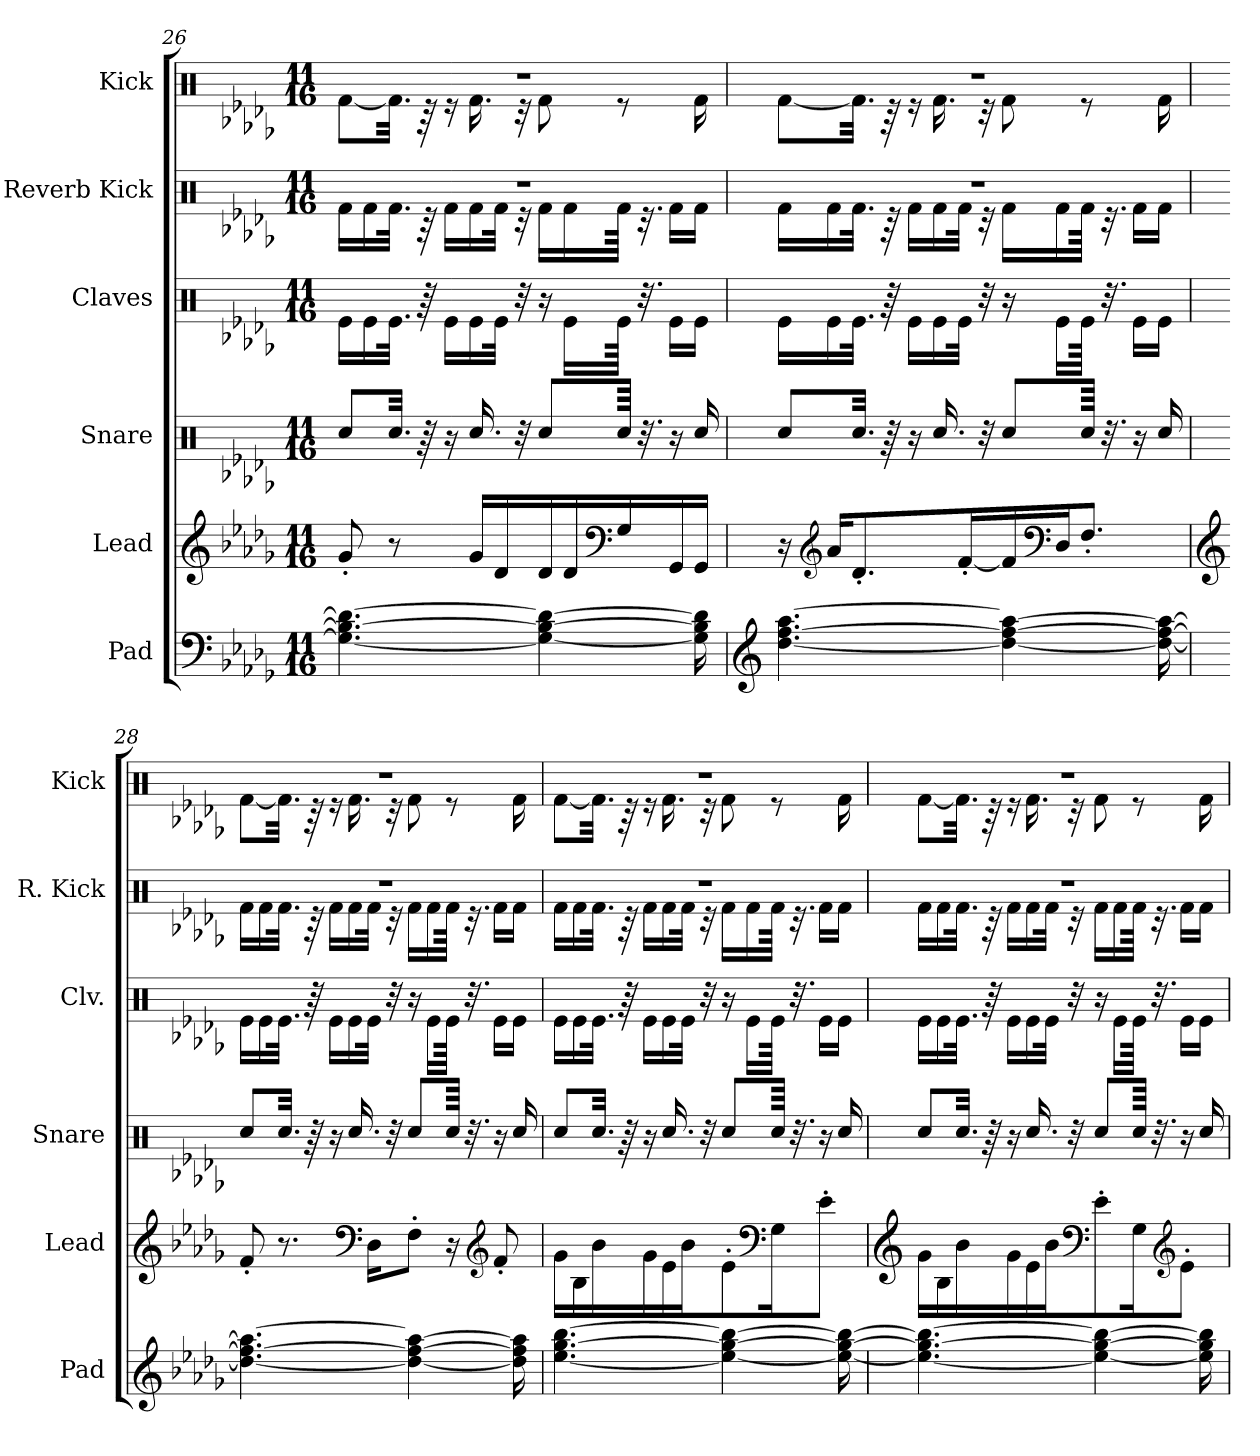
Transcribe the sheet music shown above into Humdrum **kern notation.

**kern	**kern	**kern	**kern	**kern	**kern
*part6	*part5	*part4	*part3	*part2	*part1
*staff6	*staff5	*staff4	*staff3	*staff2	*staff1
*I"Pad	*I"Lead	*I"Snare	*I"Claves	*I"Reverb Kick	*I"Kick
*I'Pad	*I'Lead	*I'Snare	*I'Clv.	*I'R. Kick	*I'Kick
*clefF4	*clefG2	*clefX	*clefX	*clefX	*clefX
*k[b-e-a-d-g-]	*k[b-e-a-d-g-]	*k[b-e-a-d-g-]	*k[b-e-a-d-g-]	*k[b-e-a-d-g-]	*k[b-e-a-d-g-]
*M11/16	*M11/16	*M11/16	*M11/16	*M11/16	*M11/16
=26	=26	=26	=26	=26	=26
*	*	*	*	*^	*^
4.G-\_ 4.B-\_ 4.d-\_	8g-'/	8Rcc/L	16Re\LL	16%11r	16Rf\LL	16%11r	[8Rf\L
.	.	.	16Re\	.	16Rf\	.	.
.	8r	32.Rcc/Jkk	32.Re\JJk	.	32.Rf\JJk	.	32.Rf\Jkk]
.	.	64r	64r	.	64r	.	64r
.	.	16r	16Re\LL	.	16Rf\LL	.	16r
.	16g-/LL	16.Rcc/	16Re\	.	16Rf\	.	16.Rf\
.	16d-/	.	32Re\JJk	.	32Rf\JJk	.	.
.	.	32r	32r	.	32r	.	32r
4G-\_ 4B-\_ 4d-\_	16d-/	8Rcc/L	16r	.	16Rf\LL	.	8Rf\
.	16d-/	.	16Re\LL	.	16Rf\	.	.
*	*clefF4	*	*	*	*	*	*
.	16G-/	64Rcc/Jkkk	64Re\JJkk	.	64Rf\JJkk	.	8r
.	.	32.r	32.r	.	32.r	.	.
.	16GG-/	16r	16Re\LL	.	16Rf\LL	.	.
16G-\] 16B-\] 16d-\]	16GG-/JJ	16Rcc/	16Re\JJ	.	16Rf\JJ	.	16Rf\
!!LO:LB:g=z	!!
=27	=27	=27	=27	=27	=27	=27	=27
*clefG2	*	*	*	*	*	*	*
[4.dd-\ [4.ff\ [4.aa-\	16r	8Rcc/L	16Re\LL	16%11r	16Rf\LL	16%11r	[8Rf\L
*	*clefG2	*	*	*	*	*	*
.	16a-/KL	.	16Re\	.	16Rf\	.	.
.	8.d-'/	32.Rcc/Jkk	32.Re\JJk	.	32.Rf\JJk	.	32.Rf\Jkk]
.	.	64r	64r	.	64r	.	64r
.	.	16r	16Re\LL	.	16Rf\LL	.	16r
.	.	16.Rcc/	16Re\	.	16Rf\	.	16.Rf\
.	[16f'/L	.	32Re\JJk	.	32Rf\JJk	.	.
.	.	32r	32r	.	32r	.	32r
4dd-\_ 4ff\_ 4aa-\_	16f/]	8Rcc/L	16r	.	16Rf\LL	.	8Rf\
*	*clefF4	*	*	*	*	*	*
.	16D-/J	.	16Re\LL	.	16Rf\	.	.
.	8.F'/J	64Rcc/Jkkk	64Re\JJkk	.	64Rf\JJkk	.	8r
.	.	32.r	32.r	.	32.r	.	.
.	.	16r	16Re\LL	.	16Rf\LL	.	.
16dd-\_ 16ff\_ 16aa-\_	.	16Rcc/	16Re\JJ	.	16Rf\JJ	.	16Rf\
=28	=28	=28	=28	=28	=28	=28	=28
*	*clefG2	*	*	*	*	*	*
4.dd-\_ 4.ff\_ 4.aa-\_	8f'/	8Rcc/L	16Re\LL	16%11r	16Rf\LL	16%11r	[8Rf\L
.	.	.	16Re\	.	16Rf\	.	.
.	8.r	32.Rcc/Jkk	32.Re\JJk	.	32.Rf\JJk	.	32.Rf\Jkk]
.	.	64r	64r	.	64r	.	64r
.	.	16r	16Re\LL	.	16Rf\LL	.	16r
.	.	16.Rcc/	16Re\	.	16Rf\	.	16.Rf\
*	*clefF4	*	*	*	*	*	*
.	16D-\KL	.	32Re\JJk	.	32Rf\JJk	.	.
.	.	32r	32r	.	32r	.	32r
4dd-\_ 4ff\_ 4aa-\_	8F'\J	8Rcc/L	16r	.	16Rf\LL	.	8Rf\
.	.	.	16Re\LL	.	16Rf\	.	.
.	16r	64Rcc/Jkkk	64Re\JJkk	.	64Rf\JJkk	.	8r
.	.	32.r	32.r	.	32.r	.	.
*	*clefG2	*	*	*	*	*	*
.	8f'/	16r	16Re\LL	.	16Rf\LL	.	.
16dd-\] 16ff\] 16aa-\]	.	16Rcc/	16Re\JJ	.	16Rf\JJ	.	16Rf\
!!LO:PB:g=z	!!
=29	=29	=29	=29	=29	=29	=29	=29
[4.ee-\ [4.gg-\ [4.bb-\	16g-\LL	8Rcc/L	16Re\LL	16%11r	16Rf\LL	16%11r	[8Rf\L
.	16B-\	.	16Re\	.	16Rf\	.	.
.	16b-\	32.Rcc/Jkk	32.Re\JJk	.	32.Rf\JJk	.	32.Rf\Jkk]
.	.	64r	64r	.	64r	.	64r
.	16g-\	16r	16Re\LL	.	16Rf\LL	.	16r
.	16e-\	16.Rcc/	16Re\	.	16Rf\	.	16.Rf\
.	16b-\J	.	32Re\JJk	.	32Rf\JJk	.	.
.	.	32r	32r	.	32r	.	32r
4ee-\_ 4gg-\_ 4bb-\_	8e-'\	8Rcc/L	16r	.	16Rf\LL	.	8Rf\
.	.	.	16Re\LL	.	16Rf\	.	.
*	*clefF4	*	*	*	*	*	*
.	16G-\K	64Rcc/Jkkk	64Re\JJkk	.	64Rf\JJkk	.	8r
.	.	32.r	32.r	.	32.r	.	.
.	8e-'\J	16r	16Re\LL	.	16Rf\LL	.	.
16ee-\_ 16gg-\_ 16bb-\_	.	16Rcc/	16Re\JJ	.	16Rf\JJ	.	16Rf\
=30	=30	=30	=30	=30	=30	=30	=30
*	*clefG2	*	*	*	*	*	*
4.ee-\_ 4.gg-\_ 4.bb-\_	16g-\LL	8Rcc/L	16Re\LL	16%11r	16Rf\LL	16%11r	[8Rf\L
.	16B-\	.	16Re\	.	16Rf\	.	.
.	16b-\	32.Rcc/Jkk	32.Re\JJk	.	32.Rf\JJk	.	32.Rf\Jkk]
.	.	64r	64r	.	64r	.	64r
.	16g-\	16r	16Re\LL	.	16Rf\LL	.	16r
.	16e-\	16.Rcc/	16Re\	.	16Rf\	.	16.Rf\
.	16b-\J	.	32Re\JJk	.	32Rf\JJk	.	.
.	.	32r	32r	.	32r	.	32r
*	*clefF4	*	*	*	*	*	*
4ee-\_ 4gg-\_ 4bb-\_	8e-'\	8Rcc/L	16r	.	16Rf\LL	.	8Rf\
.	.	.	16Re\LL	.	16Rf\	.	.
.	16G-\K	64Rcc/Jkkk	64Re\JJkk	.	64Rf\JJkk	.	8r
.	.	32.r	32.r	.	32.r	.	.
*	*clefG2	*	*	*	*	*	*
.	8e-'\J	16r	16Re\LL	.	16Rf\LL	.	.
16ee-\] 16gg-\] 16bb-\]	.	16Rcc/	16Re\JJ	.	16Rf\JJ	.	16Rf\
*	*	*	*	*v	*v	*	*
*	*	*	*	*	*v	*v
=	=	=	=	=	=
*-	*-	*-	*-	*-	*-
